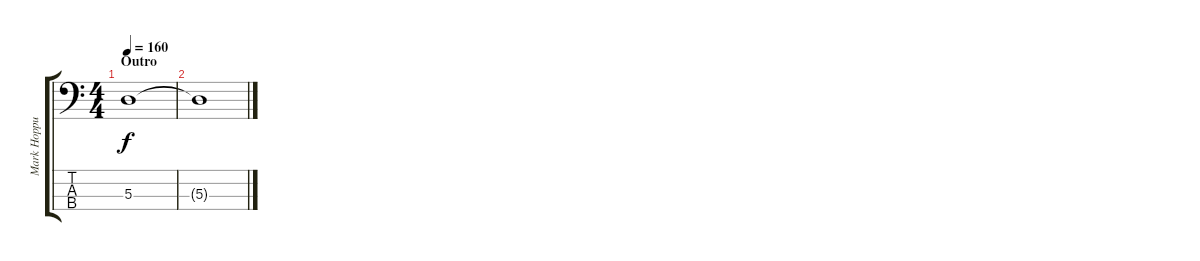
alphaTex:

\track ("Mark Hoppus - Bass" "Mark Hoppu") {instrument electricbasspick}
\staff {score tabs}
\tuning (G2 D2 A1 D1) {hide}
\ts (4 4)
\section ("" "Outro")
\tempo 160
\clef f4
\ks c
5.3.1{dy f} |
5.3{t}.1
